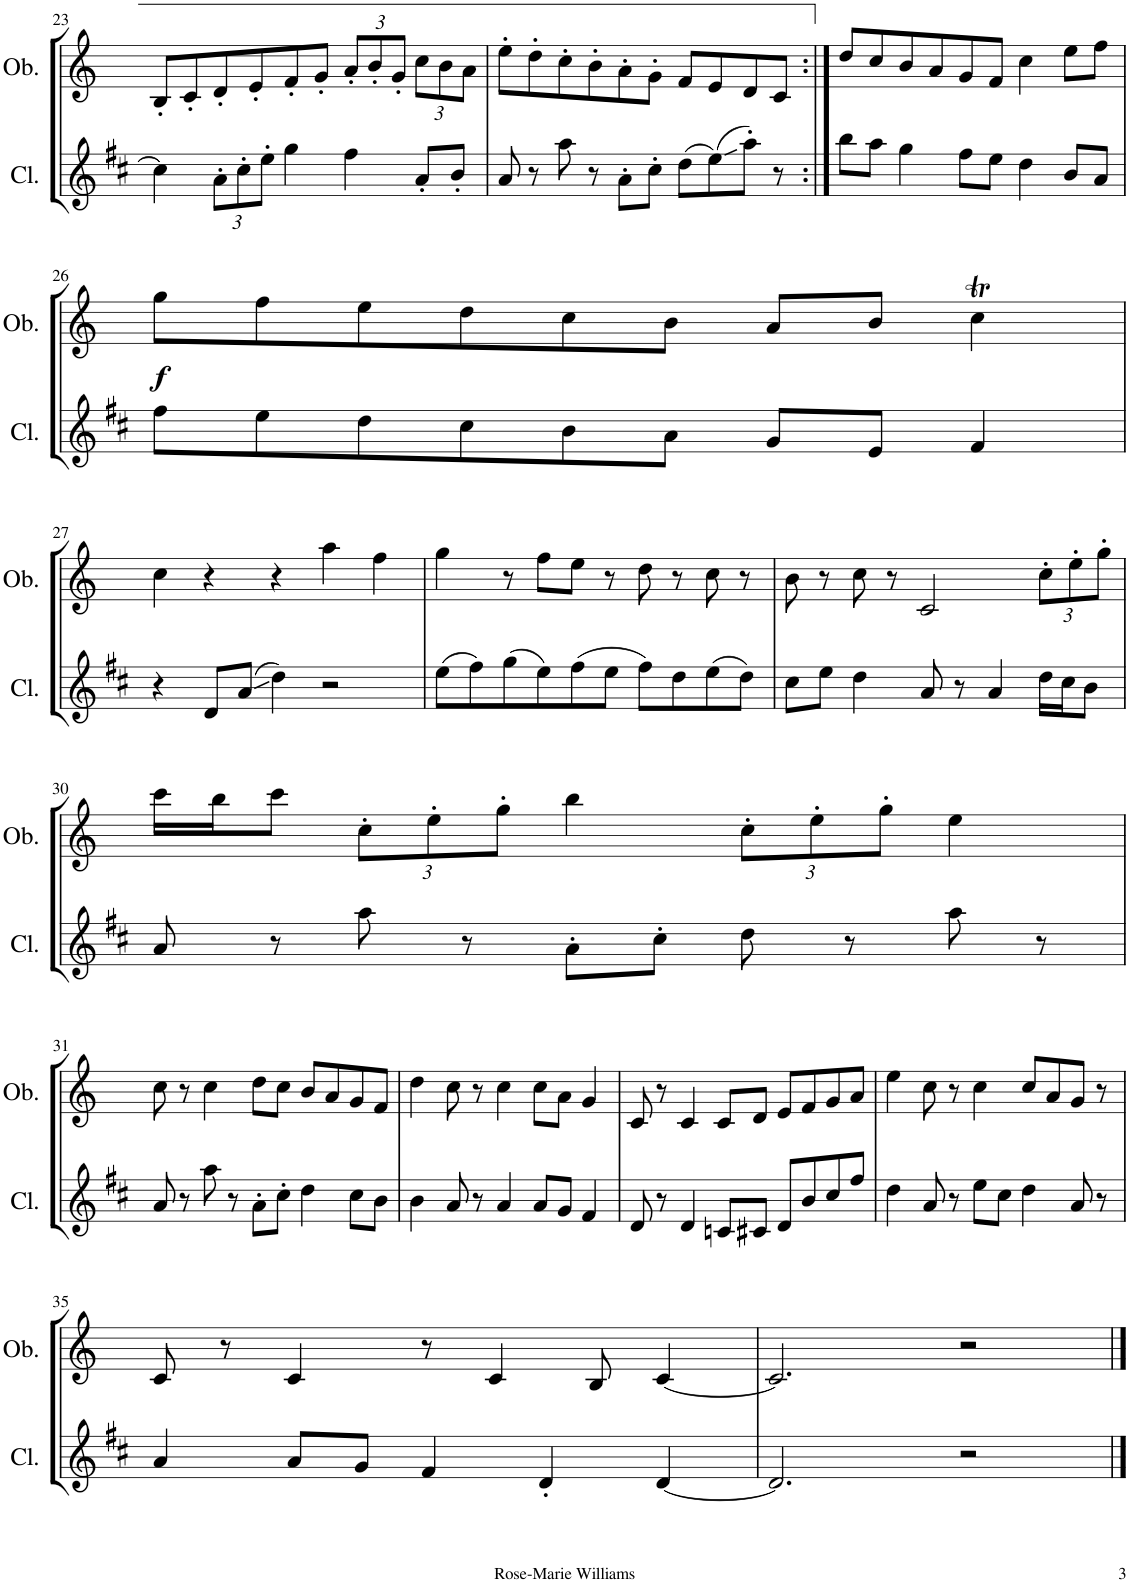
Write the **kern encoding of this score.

**kern	**kern	**dynam
*part2	*part1	*part1
*staff2	*staff1	*staff1
*I"Clarinet	*I"Oboe	*
*I'Cl.	*I'Ob.	*
!!LO:PB:g=z
*clefG2	*clefG2	*
*Trd1c2	*	*
*k[f#c#]	*k[]	*
*M5/4	*M5/4	*
=23	=23	=23
4cc#\]	8B'/L	.
.	8c'/	.
*Xbrackettup	*	*
12a'\L	8d'/	.
12cc#'\	.	.
.	8e'/	.
12ee'\J	.	.
4gg\	8f'/	.
.	8g'/J	.
*	*Xbrackettup	*
4ff#\	12a'/L	.
.	12b'/	.
.	12g'/J	.
8a'/L	12cc\L	.
.	12b\	.
8b'/J	.	.
.	12a\J	.
=24	=24	=24
8a/	8ee'\L	.
8r	8dd'\	.
8aa\	8cc'\	.
8r	8b'\	.
8a'\L	8a'\	.
8cc#'\J	8g'\J	.
(8dd\L	8f/L	.
(8ee\)	8e/	.
8aa'\J)	8d/	.
8r	8c/J	.
=25:|!	=25:|!	=25:|!
8bb\L	8dd/L	.
8aa\J	8cc/	.
4gg\	8b/	.
.	8a/	.
8ff#\L	8g/	.
8ee\J	8f/J	.
4dd\	4cc\	.
8b/L	8ee\L	.
8a/J	8ff\J	.
!!LO:LB:g=z
=26	=26	=26
!	!	!LO:DY:b
8ff#\L	8gg\L	f
8ee\	8ff\	.
8dd\	8ee\	.
8cc#\	8dd\	.
8b\	8cc\	.
8a\J	8b\J	.
8g/L	8a/L	.
8e/J	8b/J	.
4f#/	4ccT\	.
!!LO:LB:g=z
=27	=27	=27
4r	4cc\	.
8d/L	4r	.
(8a/J	.	.
4dd\)	4r	.
2r	4aa\	.
.	4ff\	.
=28	=28	=28
(8ee\L	4gg\	.
8ff#\)	.	.
(8gg\	8r	.
8ee\)	8ff\L	.
(8ff#\	8ee\J	.
8ee\J	8r	.
8ff#\L)	8dd\	.
8dd\	8r	.
(8ee\	8cc\	.
8dd\J)	8r	.
=29	=29	=29
8cc#\L	8b\	.
8ee\J	8r	.
4dd\	8cc\	.
.	8r	.
8a/	2c/	.
8r	.	.
4a/	.	.
16dd\LL	12cc'\L	.
16cc#\J	.	.
.	12ee'\	.
8b\J	.	.
.	12gg'\J	.
!!LO:LB:g=z
=30	=30	=30
8a/	16ccc\LL	.
.	16bb\J	.
8r	8ccc\J	.
8aa\	12cc'\L	.
.	12ee'\	.
8r	.	.
.	12gg'\J	.
8a'\L	4bb\	.
8cc#'\J	.	.
8dd\	12cc'\L	.
.	12ee'\	.
8r	.	.
.	12gg'\J	.
8aa\	4ee\	.
8r	.	.
!!LO:LB:g=z
=31	=31	=31
8a/	8cc\	.
8r	8r	.
8aa\	4cc\	.
8r	.	.
8a'\L	8dd\L	.
8cc#'\J	8cc\J	.
4dd\	8b/L	.
.	8a/	.
8cc#\L	8g/	.
8b\J	8f/J	.
=32	=32	=32
4b\	4dd\	.
8a/	8cc\	.
8r	8r	.
4a/	4cc\	.
8a/L	8cc\L	.
8g/J	8a\J	.
4f#/	4g/	.
=33	=33	=33
8d/	8c/	.
8r	8r	.
4d/	4c/	.
8cn/L	8c/L	.
8c#X/J	8d/J	.
8d/L	8e/L	.
8b/	8f/	.
8cc#/	8g/	.
8ff#/J	8a/J	.
=34	=34	=34
4dd\	4ee\	.
8a/	8cc\	.
8r	8r	.
8ee\L	4cc\	.
8cc#\J	.	.
4dd\	8cc/L	.
.	8a/	.
8a/	8g/J	.
8r	8r	.
!!LO:LB:g=z
=35	=35	=35
4a/	8c/	.
.	8r	.
8a/L	4c/	.
8g/J	.	.
4f#/	8r	.
.	4c/	.
4d'/	.	.
.	8B/	.
[4d/	[4c/	.
=36	=36	=36
2.d/]	2.c/]	.
2r	2r	.
==	==	==
*-	*-	*-
